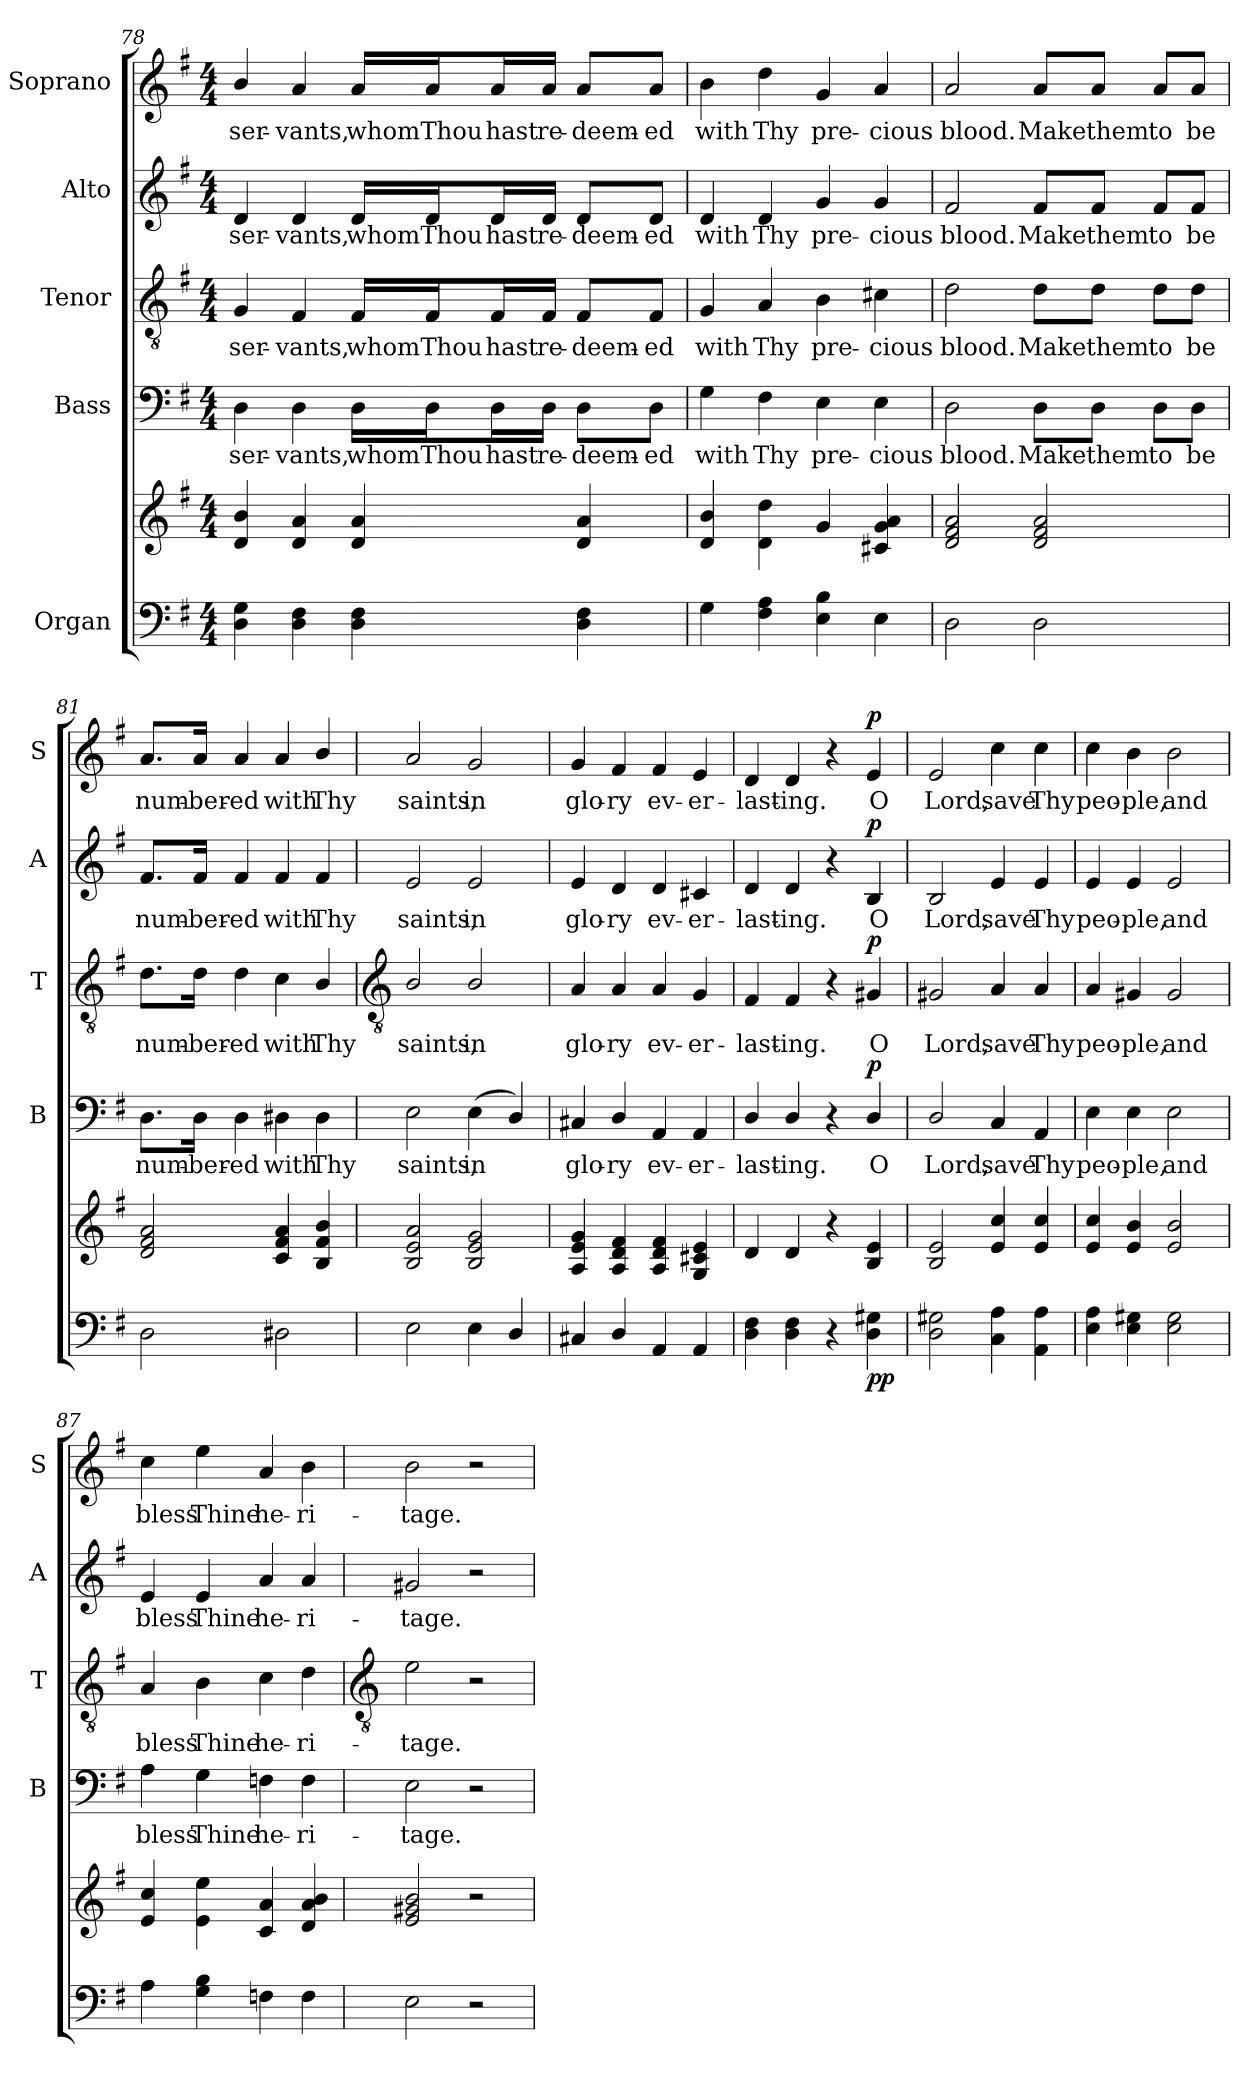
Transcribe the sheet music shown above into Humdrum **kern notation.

**kern	**kern	**dynam	**kern	**text	**dynam	**kern	**text	**dynam	**kern	**text	**dynam	**kern	**text	**dynam
*part5	*part5	*part5	*part4	*part4	*part4	*part3	*part3	*part3	*part2	*part2	*part2	*part1	*part1	*part1
*staff6	*staff5	*staff5/6	*staff4	*staff4	*staff4	*staff3	*staff3	*staff3	*staff2	*staff2	*staff2	*staff1	*staff1	*staff1
*I"Organ	*	*	*I"Bass	*	*	*I"Tenor	*	*	*I"Alto	*	*	*I"Soprano	*	*
*	*	*	*I'B	*	*	*I'T	*	*	*I'A	*	*	*I'S	*	*
!!LO:LB:g=z
*clefF4	*clefG2	*	*clefF4	*	*	*clefGv2	*	*	*clefG2	*	*	*clefG2	*	*
*k[f#]	*k[f#]	*	*k[f#]	*	*	*k[f#]	*	*	*k[f#]	*	*	*k[f#]	*	*
*G:	*G:	*	*G:	*	*	*G:	*	*	*G:	*	*	*G:	*	*
*M4/4	*M4/4	*	*M4/4	*	*	*M4/4	*	*	*M4/4	*	*	*M4/4	*	*
=78	=78	=78	=78	=78	=78	=78	=78	=78	=78	=78	=78	=78	=78	=78
!	!	!	!	!LO:LY:b	!	!	!LO:LY:b	!	!	!LO:LY:b	!	!	!LO:LY:b	!
4D 4G	4d/ 4b/	.	4D	ser-	.	4G	ser-	.	4d	ser-	.	4b/	ser-	.
!	!	!	!	!LO:LY:b	!	!	!LO:LY:b	!	!	!LO:LY:b	!	!	!LO:LY:b	!
4D 4F#	4d 4a	.	4D	-vants,	.	4F#	-vants,	.	4d	-vants,	.	4a	-vants,	.
!	!	!	!	!LO:LY:b	!	!	!LO:LY:b	!	!	!LO:LY:b	!	!	!LO:LY:b	!
4D 4F#	4d 4a	.	16D\LL	whom	.	16F#/LL	whom	.	16d/LL	whom	.	16a/LL	whom	.
!	!	!	!	!LO:LY:b	!	!	!LO:LY:b	!	!	!LO:LY:b	!	!	!LO:LY:b	!
.	.	.	16D\J	Thou	.	16F#/J	Thou	.	16d/J	Thou	.	16a/J	Thou	.
!	!	!	!	!LO:LY:b	!	!	!LO:LY:b	!	!	!LO:LY:b	!	!	!LO:LY:b	!
.	.	.	16D\L	hast	.	16F#/L	hast	.	16d/L	hast	.	16a/L	hast	.
!	!	!	!	!LO:LY:b	!	!	!LO:LY:b	!	!	!LO:LY:b	!	!	!LO:LY:b	!
.	.	.	16D\JJ	re-	.	16F#/JJ	re-	.	16d/JJ	re-	.	16a/JJ	re-	.
!	!	!	!	!LO:LY:b	!	!	!LO:LY:b	!	!	!LO:LY:b	!	!	!LO:LY:b	!
4D 4F#	4d 4a	.	8D\L	-deem-	.	8F#/L	-deem-	.	8d/L	-deem-	.	8a/L	-deem-	.
!	!	!	!	!LO:LY:b	!	!	!LO:LY:b	!	!	!LO:LY:b	!	!	!LO:LY:b	!
.	.	.	8D\J	-ed	.	8F#/J	-ed	.	8d/J	-ed	.	8a/J	-ed	.
=79	=79	=79	=79	=79	=79	=79	=79	=79	=79	=79	=79	=79	=79	=79
!	!	!	!	!LO:LY:b	!	!	!LO:LY:b	!	!	!LO:LY:b	!	!	!LO:LY:b	!
4G	4d/ 4b/	.	4G	with	.	4G	with	.	4d	with	.	4b	with	.
!	!	!	!	!LO:LY:b	!	!	!LO:LY:b	!	!	!LO:LY:b	!	!	!LO:LY:b	!
4F# 4A	4d\ 4dd\	.	4F#	Thy	.	4A	Thy	.	4d	Thy	.	4dd	Thy	.
!	!	!	!	!LO:LY:b	!	!	!LO:LY:b	!	!	!LO:LY:b	!	!	!LO:LY:b	!
4E 4B	4g	.	4E	pre-	.	4B	pre-	.	4g	pre-	.	4g	pre-	.
!	!	!	!	!LO:LY:b	!	!	!LO:LY:b	!	!	!LO:LY:b	!	!	!LO:LY:b	!
4E	4c#X 4g 4a	.	4E	-cious	.	4c#X	-cious	.	4g	-cious	.	4a	-cious	.
=80	=80	=80	=80	=80	=80	=80	=80	=80	=80	=80	=80	=80	=80	=80
!	!	!	!	!LO:LY:b	!	!	!LO:LY:b	!	!	!LO:LY:b	!	!	!LO:LY:b	!
2D	2d 2f# 2a	.	2D	blood.	.	2d	blood.	.	2f#	blood.	.	2a	blood.	.
!	!	!	!	!LO:LY:b	!	!	!LO:LY:b	!	!	!LO:LY:b	!	!	!LO:LY:b	!
2D	2d 2f# 2a	.	8D\L	Make	.	8d\L	Make	.	8f#/L	Make	.	8a/L	Make	.
!	!	!	!	!LO:LY:b	!	!	!LO:LY:b	!	!	!LO:LY:b	!	!	!LO:LY:b	!
.	.	.	8D\J	them	.	8d\J	them	.	8f#/J	them	.	8a/J	them	.
!	!	!	!	!LO:LY:b	!	!	!LO:LY:b	!	!	!LO:LY:b	!	!	!LO:LY:b	!
.	.	.	8D\L	to	.	8d\L	to	.	8f#/L	to	.	8a/L	to	.
!	!	!	!	!LO:LY:b	!	!	!LO:LY:b	!	!	!LO:LY:b	!	!	!LO:LY:b	!
.	.	.	8D\J	be	.	8d\J	be	.	8f#/J	be	.	8a/J	be	.
=81	=81	=81	=81	=81	=81	=81	=81	=81	=81	=81	=81	=81	=81	=81
!	!	!	!	!LO:LY:b	!	!	!LO:LY:b	!	!	!LO:LY:b	!	!	!LO:LY:b	!
2D	2d 2f# 2a	.	8.D\L	num-	.	8.d\L	num-	.	8.f#/L	num-	.	8.a/L	num-	.
!	!	!	!	!LO:LY:b	!	!	!LO:LY:b	!	!	!LO:LY:b	!	!	!LO:LY:b	!
.	.	.	16D\Jk	-ber-	.	16d\Jk	-ber-	.	16f#/Jk	-ber-	.	16a/Jk	-ber-	.
!	!	!	!	!LO:LY:b	!	!	!LO:LY:b	!	!	!LO:LY:b	!	!	!LO:LY:b	!
.	.	.	4D	-ed	.	4d	-ed	.	4f#	-ed	.	4a	-ed	.
!	!	!	!	!LO:LY:b	!	!	!LO:LY:b	!	!	!LO:LY:b	!	!	!LO:LY:b	!
2D#X	4c 4f# 4a	.	4D#X	with	.	4c	with	.	4f#	with	.	4a	with	.
!	!	!	!	!LO:LY:b	!	!	!LO:LY:b	!	!	!LO:LY:b	!	!	!LO:LY:b	!
.	4B/ 4f#/ 4b/	.	4D#	Thy	.	4B/	Thy	.	4f#	Thy	.	4b/	Thy	.
!!LO:LB:g=z
=82	=82	=82	=82	=82	=82	=82	=82	=82	=82	=82	=82	=82	=82	=82
*	*	*	*	*	*	*clefGv2	*	*	*	*	*	*	*	*
!	!	!	!	!LO:LY:b	!	!	!LO:LY:b	!	!	!LO:LY:b	!	!	!LO:LY:b	!
2E	2B 2e 2a	.	2E	saints,	.	2B/	saints,	.	2e	saints,	.	2a	saints,	.
!	!	!	!	!LO:LY:b	!	!	!LO:LY:b	!	!	!LO:LY:b	!	!	!LO:LY:b	!
4E	2B 2e 2g	.	(<4E	in	.	2B/	in	.	2e	in	.	2g	in	.
4D/	.	.	4D/)	.	.	.	.	.	.	.	.	.	.	.
=83	=83	=83	=83	=83	=83	=83	=83	=83	=83	=83	=83	=83	=83	=83
!	!	!	!	!LO:LY:b	!	!	!LO:LY:b	!	!	!LO:LY:b	!	!	!LO:LY:b	!
4C#X	4A 4e 4g	.	4C#X	glo-	.	4A	glo-	.	4e	glo-	.	4g	glo-	.
!	!	!	!	!LO:LY:b	!	!	!LO:LY:b	!	!	!LO:LY:b	!	!	!LO:LY:b	!
4D/	4A 4d 4f#	.	4D/	-ry	.	4A	-ry	.	4d	-ry	.	4f#	-ry	.
!	!	!	!	!LO:LY:b	!	!	!LO:LY:b	!	!	!LO:LY:b	!	!	!LO:LY:b	!
4AA	4A 4d 4f#	.	4AA	ev-	.	4A	ev-	.	4d	ev-	.	4f#	ev-	.
!	!	!	!	!LO:LY:b	!	!	!LO:LY:b	!	!	!LO:LY:b	!	!	!LO:LY:b	!
4AA	4G 4c#X 4e	.	4AA	-er-	.	4G	-er-	.	4c#X	-er-	.	4e	-er-	.
=84	=84	=84	=84	=84	=84	=84	=84	=84	=84	=84	=84	=84	=84	=84
!	!	!	!	!LO:LY:b	!	!	!LO:LY:b	!	!	!LO:LY:b	!	!	!LO:LY:b	!
4D 4F#	4d	.	4D/	-last-	.	4F#	-last-	.	4d	-last-	.	4d	-last-	.
!	!	!	!	!LO:LY:b	!	!	!LO:LY:b	!	!	!LO:LY:b	!	!	!LO:LY:b	!
4D 4F#	4d	.	4D/	-ing.	.	4F#	-ing.	.	4d	-ing.	.	4d	-ing.	.
4r	4r	.	4r	.	.	4r	.	.	4r	.	.	4r	.	.
!	!	!LO:DY:b=2	!	!LO:LY:b	!	!	!LO:LY:b	!	!	!LO:LY:b	!	!	!LO:LY:b	!
!	!	!LO:DY:n=1:b	!	!	!LO:DY:b	!	!	!LO:DY:b	!	!	!LO:DY:b	!	!	!LO:DY:b
4D 4G#X	4B 4e	p p	4D/	O	p	4G#X	O	p	4B	O	p	4e	O	p
=85	=85	=85	=85	=85	=85	=85	=85	=85	=85	=85	=85	=85	=85	=85
!	!	!	!	!LO:LY:b	!	!	!LO:LY:b	!	!	!LO:LY:b	!	!	!LO:LY:b	!
2D 2G#X	2B 2e	.	2D/	Lord,	.	2G#X	Lord,	.	2B	Lord,	.	2e	Lord,	.
!	!	!	!	!LO:LY:b	!	!	!LO:LY:b	!	!	!LO:LY:b	!	!	!LO:LY:b	!
4C\ 4A\	4e/ 4cc/	.	4C	save	.	4A	save	.	4e	save	.	4cc	save	.
!	!	!	!	!LO:LY:b	!	!	!LO:LY:b	!	!	!LO:LY:b	!	!	!LO:LY:b	!
4AA\ 4A\	4e/ 4cc/	.	4AA	Thy	.	4A	Thy	.	4e	Thy	.	4cc	Thy	.
=86	=86	=86	=86	=86	=86	=86	=86	=86	=86	=86	=86	=86	=86	=86
!	!	!	!	!LO:LY:b	!	!	!LO:LY:b	!	!	!LO:LY:b	!	!	!LO:LY:b	!
4E 4A	4e/ 4cc/	.	4E	peo-	.	4A	peo-	.	4e	peo-	.	4cc	peo-	.
!	!	!	!	!LO:LY:b	!	!	!LO:LY:b	!	!	!LO:LY:b	!	!	!LO:LY:b	!
4E 4G#X	4e/ 4b/	.	4E	-ple,	.	4G#X	-ple,	.	4e	-ple,	.	4b	-ple,	.
!	!	!	!	!LO:LY:b	!	!	!LO:LY:b	!	!	!LO:LY:b	!	!	!LO:LY:b	!
2E 2G#	2e/ 2b/	.	2E	and	.	2G#	and	.	2e	and	.	2b	and	.
=87	=87	=87	=87	=87	=87	=87	=87	=87	=87	=87	=87	=87	=87	=87
!	!	!	!	!LO:LY:b	!	!	!LO:LY:b	!	!	!LO:LY:b	!	!	!LO:LY:b	!
4A	4e/ 4cc/	.	4A	bless	.	4A	bless	.	4e	bless	.	4cc	bless	.
!	!	!	!	!LO:LY:b	!	!	!LO:LY:b	!	!	!LO:LY:b	!	!	!LO:LY:b	!
4G 4B	4e\ 4ee\	.	4G	Thine	.	4B	Thine	.	4e	Thine	.	4ee	Thine	.
!	!	!	!	!LO:LY:b	!	!	!LO:LY:b	!	!	!LO:LY:b	!	!	!LO:LY:b	!
4Fn	4c 4a	.	4Fn	he-	.	4c	he-	.	4a	he-	.	4a	he-	.
!	!	!	!	!LO:LY:b	!	!	!LO:LY:b	!	!	!LO:LY:b	!	!	!LO:LY:b	!
4F	4d 4a 4b	.	4F	-ri-	.	4d	-ri-	.	4a	-ri-	.	4b	-ri-	.
!!LO:LB:g=z
=88	=88	=88	=88	=88	=88	=88	=88	=88	=88	=88	=88	=88	=88	=88
*	*	*	*	*	*	*clefGv2	*	*	*	*	*	*	*	*
!	!	!	!	!LO:LY:b	!	!	!LO:LY:b	!	!	!LO:LY:b	!	!	!LO:LY:b	!
2E	2e/ 2g#X/ 2b/	.	2E	-tage.	.	2e	-tage.	.	2g#X	-tage.	.	2b	-tage.	.
2r	2r	.	2r	.	.	2r	.	.	2r	.	.	2r	.	.
=	=	=	=	=	=	=	=	=	=	=	=	=	=	=
*-	*-	*-	*-	*-	*-	*-	*-	*-	*-	*-	*-	*-	*-	*-
